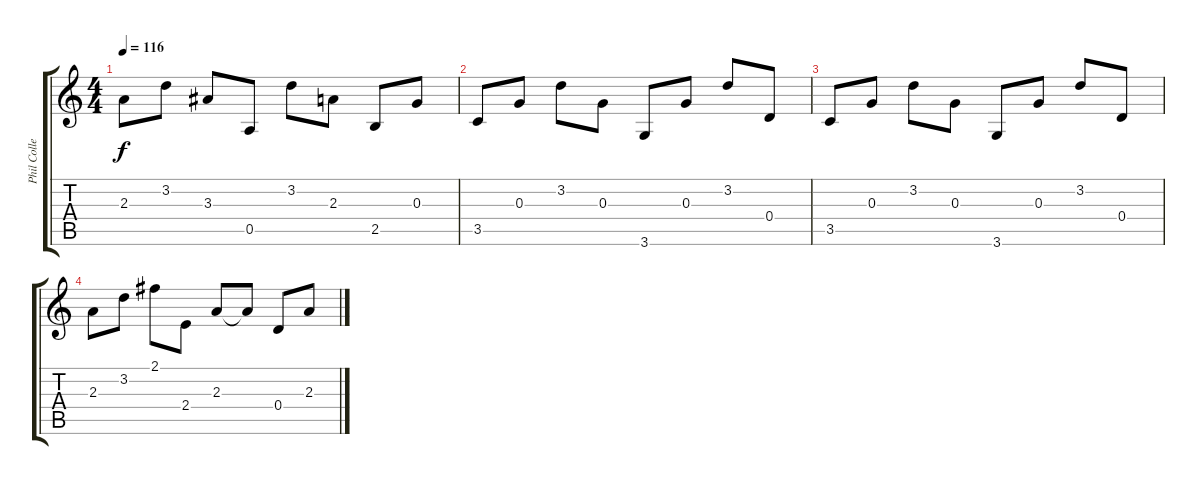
\track ("Phil Collen" "Phil Colle") {instrument overdrivenguitar}
\staff {score tabs}
\tuning (E4 B3 G3 D3 A2 E2) {hide}
\ts (4 4)
\tempo 116
\clef g2
\ks c
2.3.8{dy f volume 0} 3.2.8 3.3.8 0.5.8 3.2.8 2.3.8 2.5.8 0.3.8 |
3.5.8 0.3.8 3.2.8 0.3.8 3.6.8 0.3.8 3.2.8 0.4.8 |
3.5.8 0.3.8 3.2.8 0.3.8 3.6.8 0.3.8 3.2.8 0.4.8 |
2.3.8 3.2.8 2.1.8 2.4.8 2.3.8 2.3{t}.8 0.4.8 2.3.8
